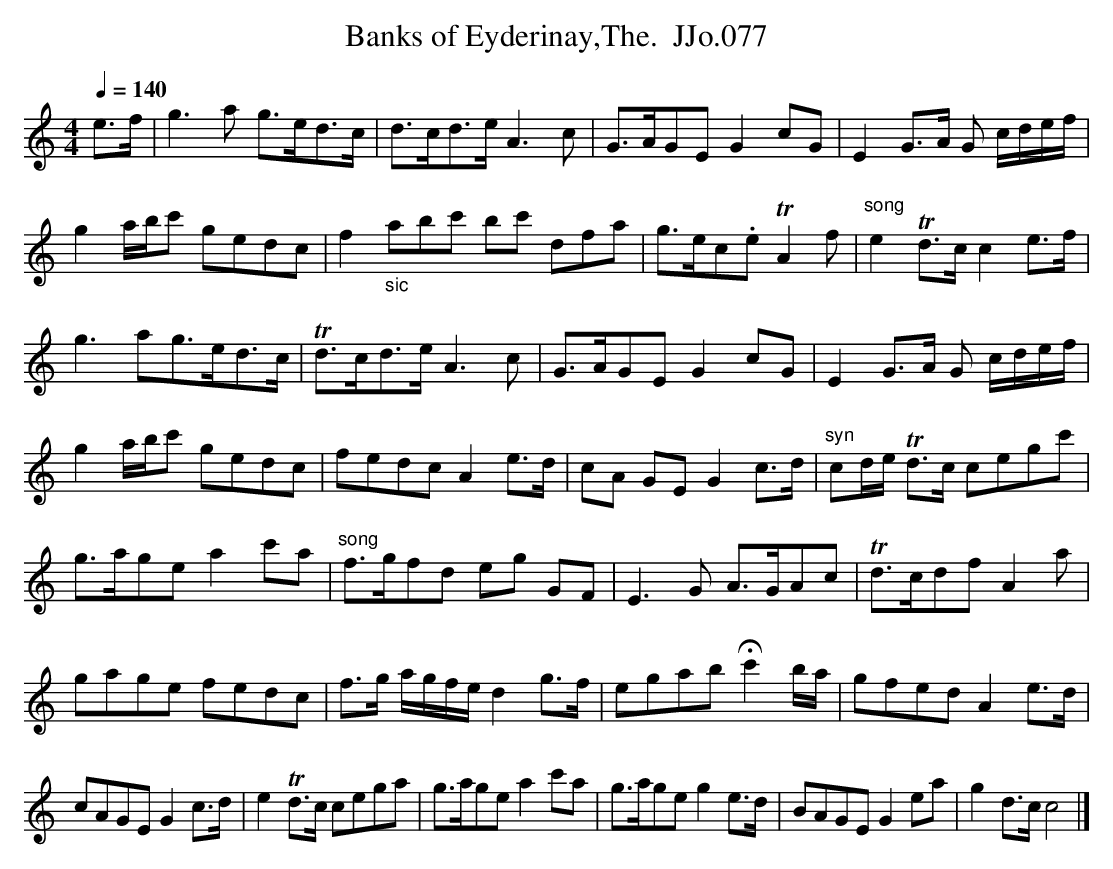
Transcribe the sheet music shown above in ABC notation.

X:1
T:Banks of Eyderinay,The.  JJo.077
L:1/8
M:4/4
Q:1/4=140
K:C
e>f|g3a g>ed>c|d>cd>eA3c|G>AGEG2cG|E2G>A G c/d/e/f/|!
g2a/b/c' gedc|f2 "_sic"abc' bc' dfa|g>ec.eTA2f|"song"e2Td>cc2 e>f|!
g3ag>ed>c|Td>cd>eA3c|G>AGEG2cG|E2G>A G c/d/e/f/|!
g2a/b/c' gedc|fedc A2e>d|cA GE G2c>d|"syn"cd/e/ Td>c cegc'|!
g>age a2 c'a|"song"f>gfd eg GF|E3G A>GAc|Td>cdfA2a|!
gage fedc|f>g a/g/f/e/d2g>f|egab Hc'2 b/a/|gfed A2e>d|!
cAGE G2c>d|e2Td>c cega|g>agea2c'a|g>ageg2e>d|BAGEG2ea|g2d>cc4|]
